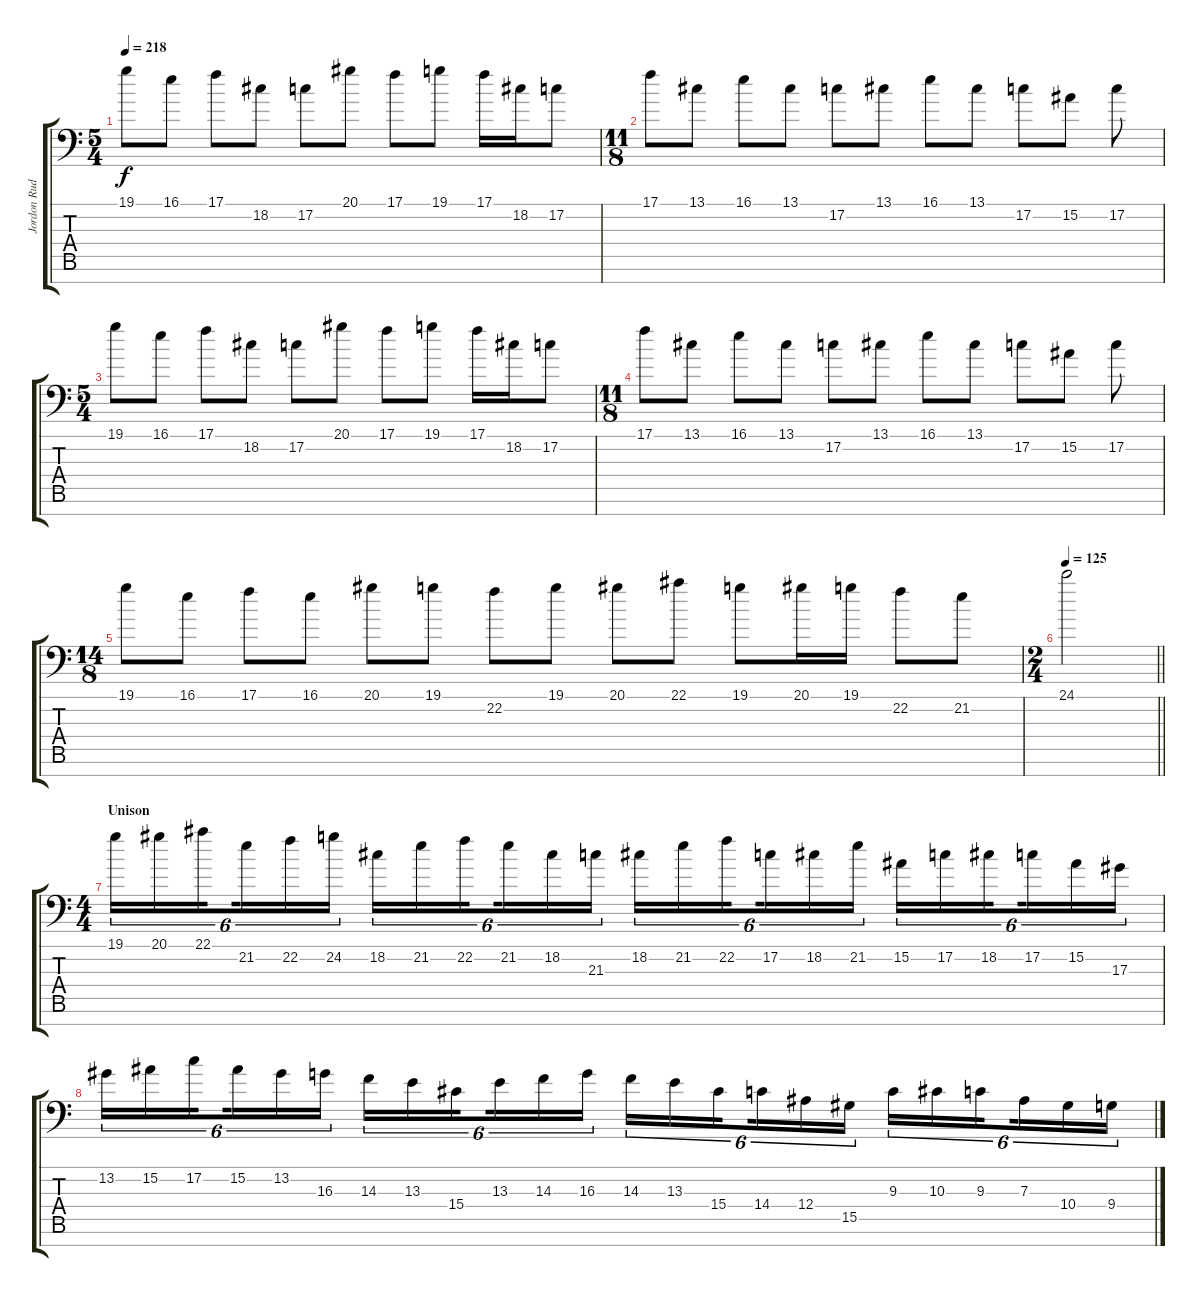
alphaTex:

\track ("Jordon Rudess" "Jordon Rud") {instrument synthstrings1}
\staff {score tabs}
\tuning (C4 G3 Eb3 Bb2 F2 C2 G1) {hide}
\ts (5 4)
\tempo 218
\clef f4
\ks c
19.1.8{dy f} 16.1.8 17.1.8 18.2.8 17.2.8 20.1.8 17.1.8 19.1.8 17.1.16 18.2.16 17.2.8 |
\ts (11 8)
17.1.8 13.1.8 16.1.8 13.1.8 17.2.8 13.1.8 16.1.8 13.1.8 17.2.8 15.2.8 17.2.8 |
\ts (5 4)
19.1.8 16.1.8 17.1.8 18.2.8 17.2.8 20.1.8 17.1.8 19.1.8 17.1.16 18.2.16 17.2.8 |
\ts (11 8)
17.1.8 13.1.8 16.1.8 13.1.8 17.2.8 13.1.8 16.1.8 13.1.8 17.2.8 15.2.8 17.2.8 |
\ts (14 8)
19.1.8 16.1.8 17.1.8 16.1.8 20.1.8 19.1.8 22.2.8 19.1.8 20.1.8 22.1.8 19.1.8 20.1.16 19.1.16 22.2.8 21.2.8 |
\ts (2 4)
\tempo 125
\barLineRight lightlight
24.1.2 |
\ts (4 4)
\section ("" "Unison")
19.1.16{tu (6 4) volume 12} 20.1.16{tu (6 4)} 22.1.16{tu (6 4) beam splitsecondary} 21.2.16{tu (6 4)} 22.2.16{tu (6 4)} 24.2.16{tu (6 4)} 18.2.16{tu (6 4)} 21.2.16{tu (6 4)} 22.2.16{tu (6 4) beam splitsecondary} 21.2.16{tu (6 4)} 18.2.16{tu (6 4)} 21.3.16{tu (6 4)} 18.2.16{tu (6 4)} 21.2.16{tu (6 4)} 22.2.16{tu (6 4) beam splitsecondary} 17.2.16{tu (6 4)} 18.2.16{tu (6 4)} 21.2.16{tu (6 4)} 15.2.16{tu (6 4)} 17.2.16{tu (6 4)} 18.2.16{tu (6 4) beam splitsecondary} 17.2.16{tu (6 4)} 15.2.16{tu (6 4)} 17.3.16{tu (6 4)} |
13.2.16{tu (6 4)} 15.2.16{tu (6 4)} 17.2.16{tu (6 4) beam splitsecondary} 15.2.16{tu (6 4)} 13.2.16{tu (6 4)} 16.3.16{tu (6 4)} 14.3.16{tu (6 4)} 13.3.16{tu (6 4)} 15.4.16{tu (6 4) beam splitsecondary} 13.3.16{tu (6 4)} 14.3.16{tu (6 4)} 16.3.16{tu (6 4)} 14.3.16{tu (6 4)} 13.3.16{tu (6 4)} 15.4.16{tu (6 4) beam splitsecondary} 14.4.16{tu (6 4)} 12.4.16{tu (6 4)} 15.5.16{tu (6 4)} 9.3.16{tu (6 4)} 10.3.16{tu (6 4)} 9.3.16{tu (6 4) beam splitsecondary} 7.3.16{tu (6 4)} 10.4.16{tu (6 4)} 9.4.16{tu (6 4)}
